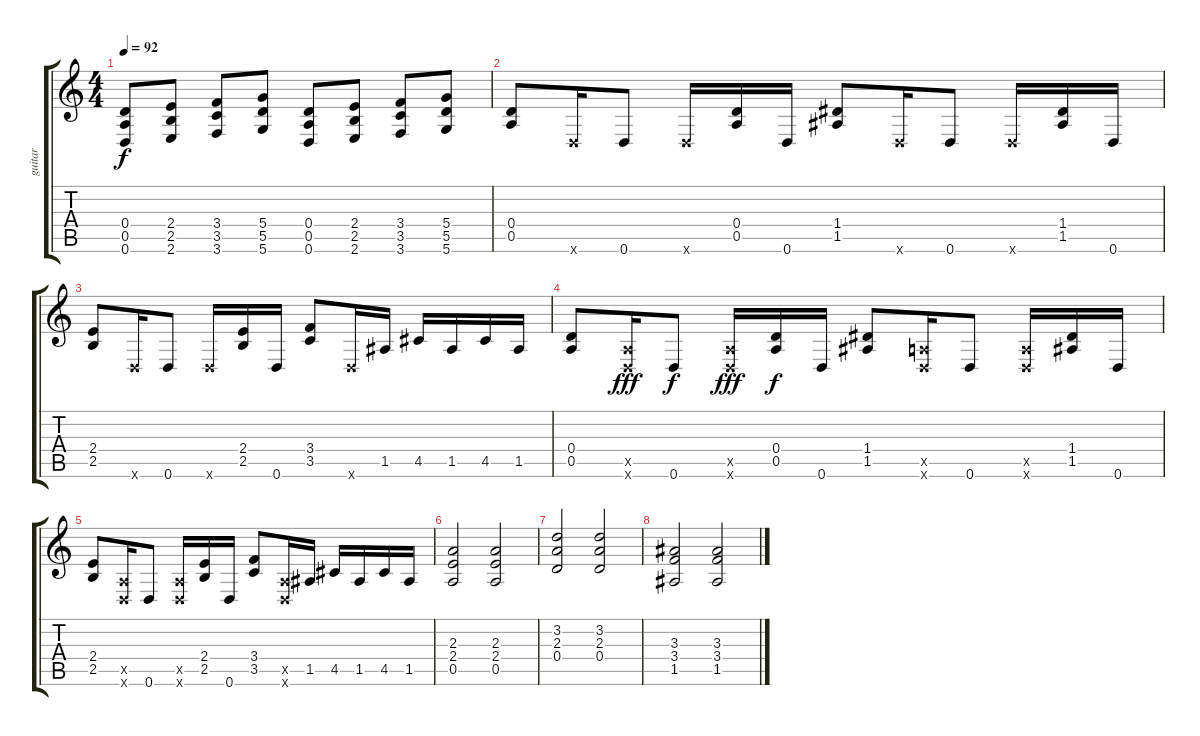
\track ("guitar" "guitar") {instrument distortionguitar}
\staff {score tabs}
\tuning (E4 B3 G3 D3 A2 D2) {hide}
\ts (4 4)
\tempo 92
\clef g2
\ks c
(0.4 0.5 0.6).8{dy f} (2.4 2.5 2.6).8 (3.4 3.5 3.6).8 (5.4 5.5 5.6).8 (0.4 0.5 0.6).8 (2.4 2.5 2.6).8 (3.4 3.5 3.6).8 (5.4 5.5 5.6).8 |
(0.4 0.5).8{volume 11 instrument overdrivenguitar} 0.6{x}.16 0.6.8 0.6{x}.16 (0.4 0.5).16 0.6.16 (1.4 1.5).8 0.6{x}.16 0.6.8 0.6{x}.16 (1.4 1.5).16 0.6.16 |
(2.4 2.5).8 0.6{x}.16 0.6.8 0.6{x}.16 (2.4 2.5).16 0.6.16 (3.4 3.5).8 0.6{x}.16 1.5.16 4.5.16 1.5.16 4.5.16 1.5.16 |
(0.4 0.5).8{volume 14 instrument distortionguitar} (0.5{x} 0.6{x}).16{dy fff} 0.6.8{dy f} (0.5{x} 0.6{x}).16{dy fff} (0.4 0.5).16{dy f} 0.6.16 (1.4 1.5).8 (0.5{x} 0.6{x}).16 0.6.8 (0.5{x} 0.6{x}).16 (1.4 1.5).16 0.6.16 |
(2.4 2.5).8 (0.5{x} 0.6{x}).16 0.6.8 (0.5{x} 0.6{x}).16 (2.4 2.5).16 0.6.16 (3.4 3.5).8 (0.5{x} 0.6{x}).16 1.5.16 4.5.16 1.5.16 4.5.16 1.5.16 |
(2.3 2.4 0.5).2{volume 12} (2.3 2.4 0.5).2 |
(3.2 2.3 0.4).2 (3.2 2.3 0.4).2 |
(3.3 3.4 1.5).2 (3.3 3.4 1.5).2
